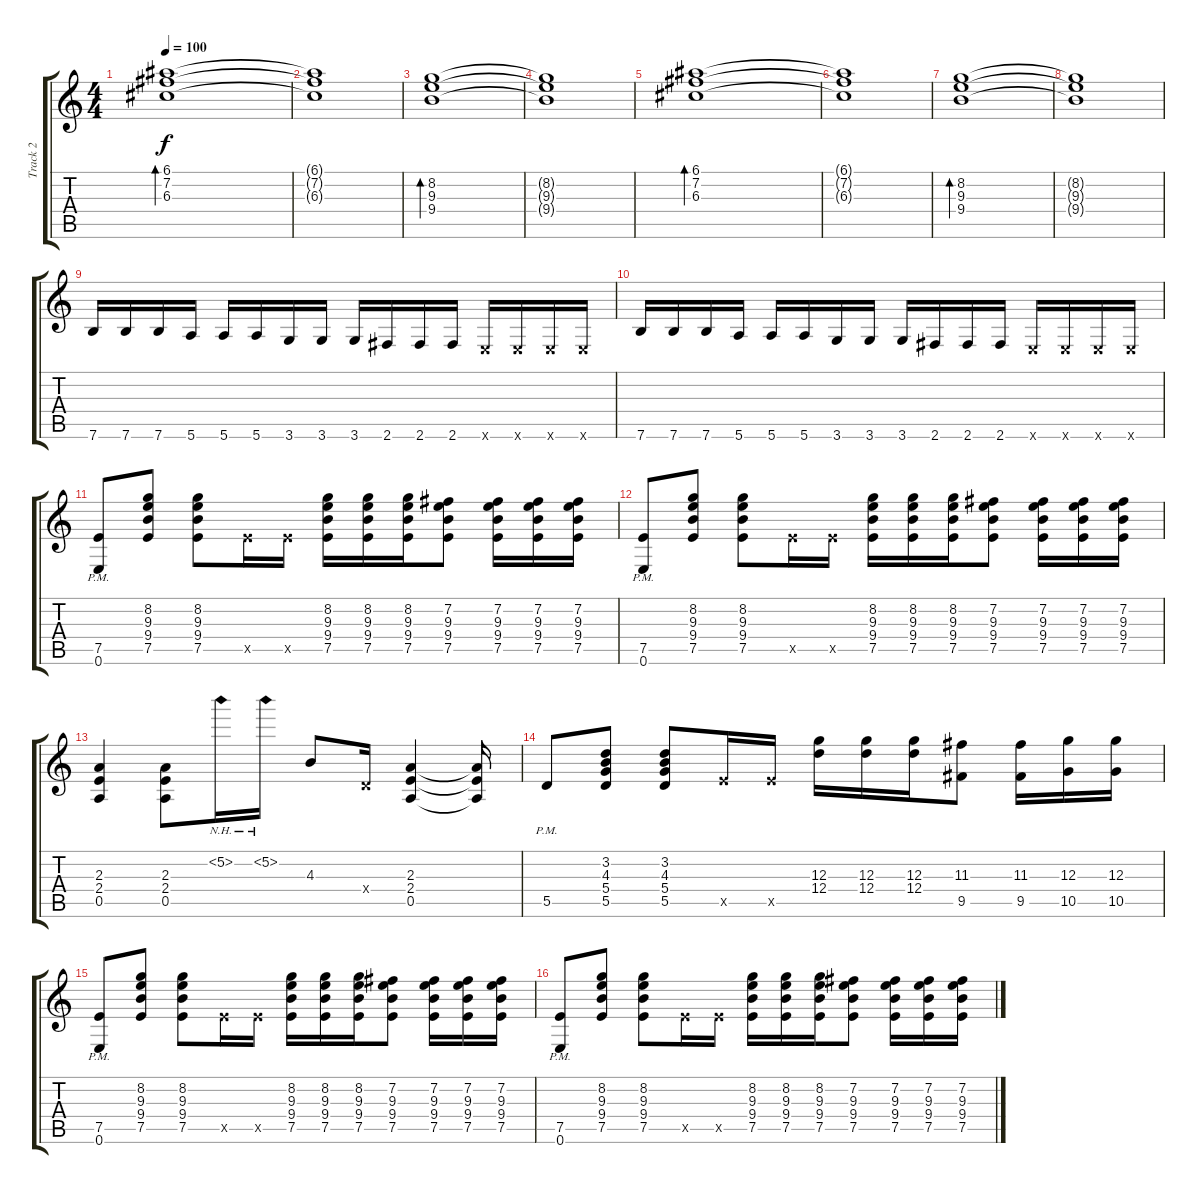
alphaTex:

\track ("Track 2" "Track 2") {instrument overdrivenguitar}
\staff {score tabs}
\tuning (E4 B3 G3 D3 A2 E2) {hide}
\ts (4 4)
\tempo 100
\clef g2
\ks c
(6.1 7.2 6.3).1{bd 480 dy f} |
(6.1{t} 7.2{t} 6.3{t}).1 |
(8.2 9.3 9.4).1{bd 480} |
(8.2{t} 9.3{t} 9.4{t}).1 |
(6.1 7.2 6.3).1{bd 480} |
(6.1{t} 7.2{t} 6.3{t}).1 |
(8.2 9.3 9.4).1{bd 480} |
(8.2{t} 9.3{t} 9.4{t}).1 |
7.6.16 7.6.16 7.6.16 5.6.16 5.6.16 5.6.16 3.6.16 3.6.16 3.6.16 2.6.16 2.6.16 2.6.16 0.6{x}.16 0.6{x}.16 0.6{x}.16 0.6{x}.16 |
7.6.16 7.6.16 7.6.16 5.6.16 5.6.16 5.6.16 3.6.16 3.6.16 3.6.16 2.6.16 2.6.16 2.6.16 0.6{x}.16 0.6{x}.16 0.6{x}.16 0.6{x}.16 |
(7.5{pm} 0.6{pm}).8 (8.2 9.3 9.4 7.5).8 (8.2 9.3 9.4 7.5).8 7.5{x}.16 7.5{x}.16 (8.2 9.3 9.4 7.5).16 (8.2 9.3 9.4 7.5).16 (8.2 9.3 9.4 7.5).16 (7.2 9.3 9.4 7.5).8 (7.2 9.3 9.4 7.5).16 (7.2 9.3 9.4 7.5).16 (7.2 9.3 9.4 7.5).16 |
(7.5{pm} 0.6{pm}).8 (8.2 9.3 9.4 7.5).8 (8.2 9.3 9.4 7.5).8 7.5{x}.16 7.5{x}.16 (8.2 9.3 9.4 7.5).16 (8.2 9.3 9.4 7.5).16 (8.2 9.3 9.4 7.5).16 (7.2 9.3 9.4 7.5).8 (7.2 9.3 9.4 7.5).16 (7.2 9.3 9.4 7.5).16 (7.2 9.3 9.4 7.5).16 |
(2.3 2.4 0.5).4 (2.3 2.4 0.5).8 5.2{nh}.16{volume 6} 5.2{nh}.16 4.3.8{volume 11} 0.4{x}.16 (2.3 2.4 0.5).4 (2.3{t} 2.4{t} 0.5{t}).16 |
5.5{pm}.8 (3.2 4.3 5.4 5.5).8 (3.2 4.3 5.4 5.5).8 7.5{x}.16 7.5{x}.16 (12.3 12.4).16 (12.3 12.4).16 (12.3 12.4).16 (11.3 9.5).8 (11.3 9.5).16 (12.3 10.5).16 (12.3 10.5).16 |
(7.5{pm} 0.6{pm}).8 (8.2 9.3 9.4 7.5).8 (8.2 9.3 9.4 7.5).8 7.5{x}.16 7.5{x}.16 (8.2 9.3 9.4 7.5).16 (8.2 9.3 9.4 7.5).16 (8.2 9.3 9.4 7.5).16 (7.2 9.3 9.4 7.5).8 (7.2 9.3 9.4 7.5).16 (7.2 9.3 9.4 7.5).16 (7.2 9.3 9.4 7.5).16 |
(7.5{pm} 0.6{pm}).8 (8.2 9.3 9.4 7.5).8 (8.2 9.3 9.4 7.5).8 7.5{x}.16 7.5{x}.16 (8.2 9.3 9.4 7.5).16 (8.2 9.3 9.4 7.5).16 (8.2 9.3 9.4 7.5).16 (7.2 9.3 9.4 7.5).8 (7.2 9.3 9.4 7.5).16 (7.2 9.3 9.4 7.5).16 (7.2 9.3 9.4 7.5).16
